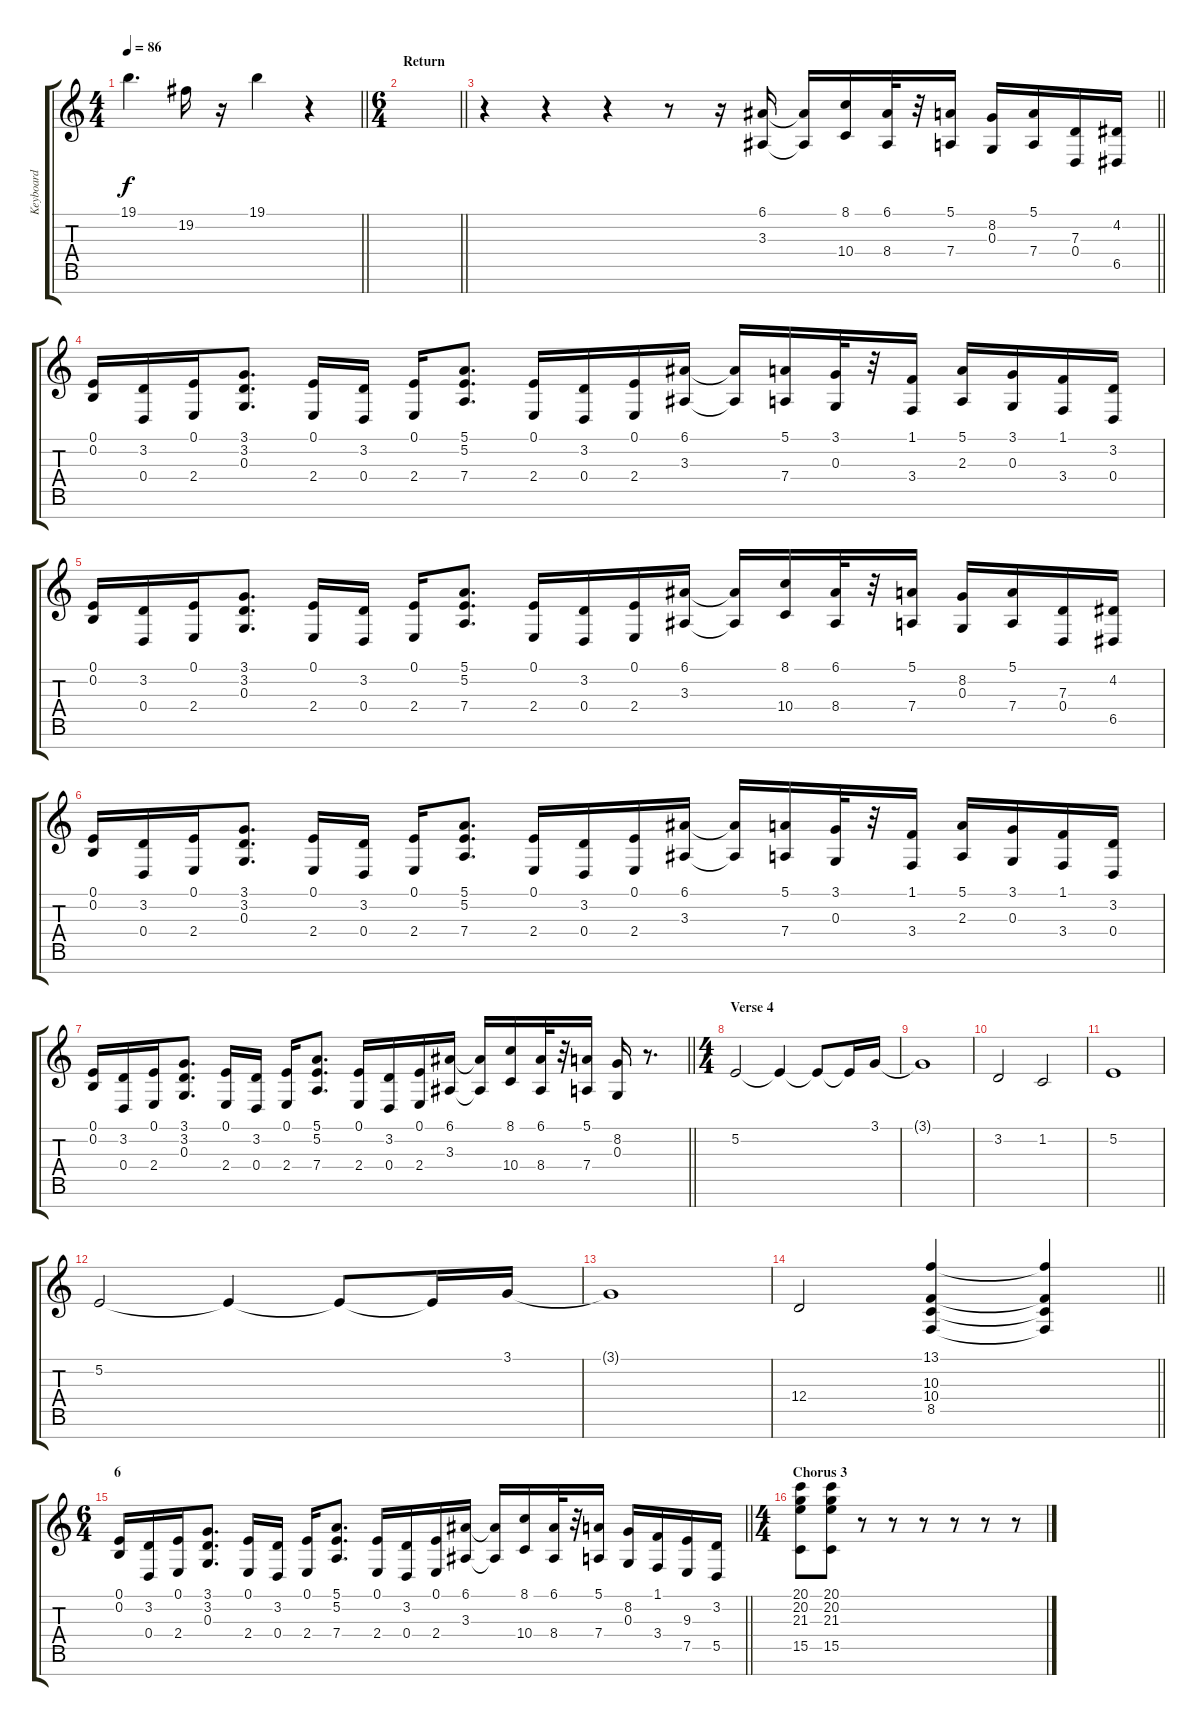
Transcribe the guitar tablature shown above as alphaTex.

\track ("Keyboard" "Keyboard") {instrument rockorgan}
\staff {score tabs}
\tuning (E4 B3 G3 D3 A2 E2 B1) {hide}
\ts (4 4)
\tempo 86
\clef g2
\barLineRight lightlight
\ks c
19.1.4{d dy f} 19.2.16 r.16 19.1.4 r.4 |
\ts (6 4)
\section ("" "Return")
\barLineRight lightlight
|
\barLineRight lightlight
r.4{volume 8 instrument rockorgan} r.4 r.4 r.8 r.16 (6.1 3.3).16 (6.1{t} 3.3{t}).16 (8.1 10.4).16 (6.1 8.4).32 r.32 (5.1 7.4).16 (8.2 0.3).16 (5.1 7.4).16 (7.3 0.4).16 (4.2 6.5).16 |
(0.1 0.2).16 (3.2 0.4).16 (0.1 2.4).16 (3.1 3.2 0.3).8{d} (0.1 2.4).16 (3.2 0.4).16 (0.1 2.4).16 (5.1 5.2 7.4).8{d} (0.1 2.4).16 (3.2 0.4).16 (0.1 2.4).16 (6.1 3.3).16 (6.1{t} 3.3{t}).16 (5.1 7.4).16 (3.1 0.3).32 r.32 (1.1 3.4).16 (5.1 2.3).16 (3.1 0.3).16 (1.1 3.4).16 (3.2 0.4).16 |
(0.1 0.2).16 (3.2 0.4).16 (0.1 2.4).16 (3.1 3.2 0.3).8{d} (0.1 2.4).16 (3.2 0.4).16 (0.1 2.4).16 (5.1 5.2 7.4).8{d} (0.1 2.4).16 (3.2 0.4).16 (0.1 2.4).16 (6.1 3.3).16 (6.1{t} 3.3{t}).16 (8.1 10.4).16 (6.1 8.4).32 r.32 (5.1 7.4).16 (8.2 0.3).16 (5.1 7.4).16 (7.3 0.4).16 (4.2 6.5).16 |
(0.1 0.2).16 (3.2 0.4).16 (0.1 2.4).16 (3.1 3.2 0.3).8{d} (0.1 2.4).16 (3.2 0.4).16 (0.1 2.4).16 (5.1 5.2 7.4).8{d} (0.1 2.4).16 (3.2 0.4).16 (0.1 2.4).16 (6.1 3.3).16 (6.1{t} 3.3{t}).16 (5.1 7.4).16 (3.1 0.3).32 r.32 (1.1 3.4).16 (5.1 2.3).16 (3.1 0.3).16 (1.1 3.4).16 (3.2 0.4).16 |
\barLineRight lightlight
(0.1 0.2).16 (3.2 0.4).16 (0.1 2.4).16 (3.1 3.2 0.3).8{d} (0.1 2.4).16 (3.2 0.4).16 (0.1 2.4).16 (5.1 5.2 7.4).8{d} (0.1 2.4).16 (3.2 0.4).16 (0.1 2.4).16 (6.1 3.3).16 (6.1{t} 3.3{t}).16 (8.1 10.4).16 (6.1 8.4).32 r.32 (5.1 7.4).16 (8.2 0.3).16 r.8{d} |
\ts (4 4)
\section ("" "Verse 4")
5.2.2 5.2{t}.4 5.2{t}.8 5.2{t}.16 3.1.16 |
3.1{t}.1 |
3.2.2 1.2.2 |
5.2.1 |
5.2.2 5.2{t}.4 5.2{t}.8 5.2{t}.16 3.1.16 |
3.1{t}.1 |
\barLineRight lightlight
12.4.2 (13.1 10.3 10.4 8.5).4 (13.1{t} 10.3{t} 10.4{t} 8.5{t}).4 |
\ts (6 4)
\section ("" "6")
\barLineRight lightlight
(0.1 0.2).16 (3.2 0.4).16 (0.1 2.4).16 (3.1 3.2 0.3).8{d} (0.1 2.4).16 (3.2 0.4).16 (0.1 2.4).16 (5.1 5.2 7.4).8{d} (0.1 2.4).16 (3.2 0.4).16 (0.1 2.4).16 (6.1 3.3).16 (6.1{t} 3.3{t}).16 (8.1 10.4).16 (6.1 8.4).32 r.32 (5.1 7.4).16 (8.2 0.3).16 (1.1 3.4).16 (9.3 7.5).16 (3.2 5.5).16 |
\ts (4 4)
\section ("" "Chorus 3")
(20.1 20.2 21.3 15.5).8{volume 7} (20.1 20.2 21.3 15.5).8 r.8 r.8 r.8 r.8 r.8 r.8
